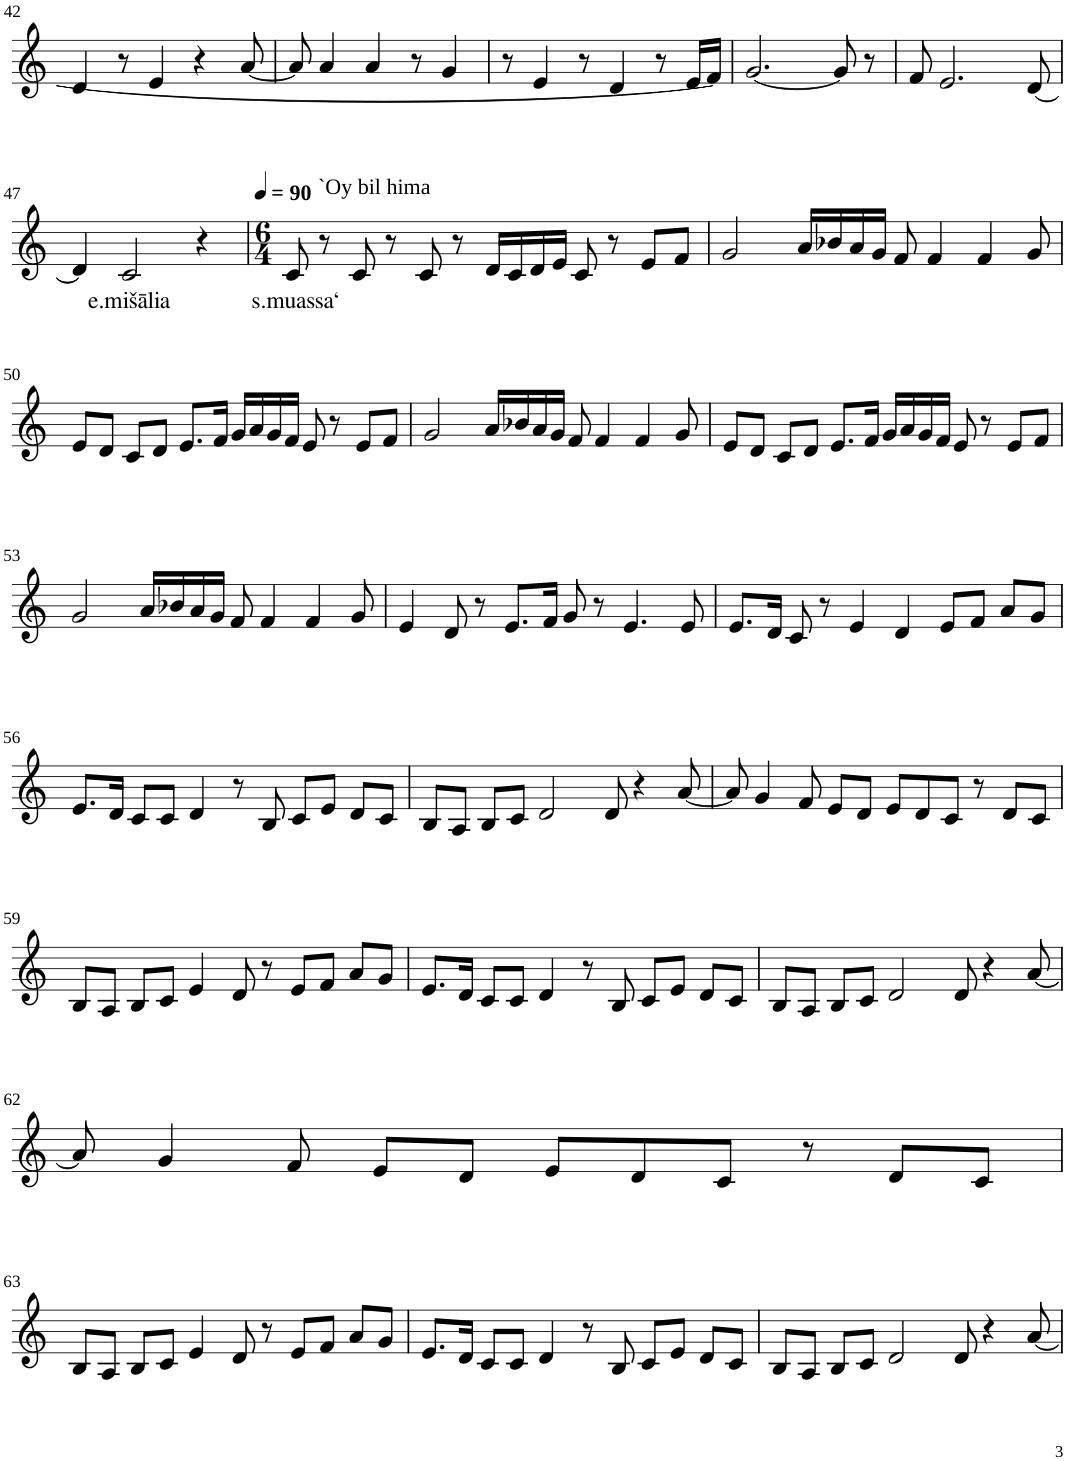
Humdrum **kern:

**kern	**text
*part1	*part1
*staff1	*staff1
*I"Violin	*
!!LO:PB:g=z
*clefG2	*
*k[]	*
*M4/4	*
=42	=42
4d/	.
8r	.
4e/	.
4r	.
[8a/	.
=43	=43
8a/]	.
4a/	.
4a/	.
8r	.
4g/	.
=44	=44
8r	.
4e/	.
8r	.
4d/	.
8r	.
16e/LL	.
16f/JJ]	.
=45	=45
[2.g/	.
8g/]	.
8r	.
=46	=46
8f/	.
2.e/	.
[8d/	.
!!LO:LB:g=z
=47	=47
4d/]	.
!	!LO:LY:b
2c/	e.mišālia
4r	.
=48	=48
*M6/4	*
*MM90	*
!	!LO:LY:b
8c/	s.muassa‘
!LO:TX:a:t=`Oy bil hima	!
8r	.
8c/	.
8r	.
8c/	.
8r	.
16d/LL	.
16c/	.
16d/	.
16e/JJ	.
8c/	.
8r	.
8e/L	.
8f/J	.
=49	=49
2g/	.
16a/LL	.
16b-X/	.
16a/	.
16g/JJ	.
8f/	.
4f/	.
4f/	.
8g/	.
!!LO:LB:g=z
=50	=50
8e/L	.
8d/J	.
8c/L	.
8d/J	.
8.e/L	.
16f/Jk	.
16g/LL	.
16a/	.
16g/	.
16f/JJ	.
8e/	.
8r	.
8e/L	.
8f/J	.
=51	=51
2g/	.
16a/LL	.
16b-X/	.
16a/	.
16g/JJ	.
8f/	.
4f/	.
4f/	.
8g/	.
=52	=52
8e/L	.
8d/J	.
8c/L	.
8d/J	.
8.e/L	.
16f/Jk	.
16g/LL	.
16a/	.
16g/	.
16f/JJ	.
8e/	.
8r	.
8e/L	.
8f/J	.
!!LO:LB:g=z
=53	=53
2g/	.
16a/LL	.
16b-X/	.
16a/	.
16g/JJ	.
8f/	.
4f/	.
4f/	.
8g/	.
=54	=54
4e/	.
8d/	.
8r	.
8.e/L	.
16f/Jk	.
8g/	.
8r	.
4.e/	.
8e/	.
=55	=55
8.e/L	.
16d/Jk	.
8c/	.
8r	.
4e/	.
4d/	.
8e/L	.
8f/J	.
8a/L	.
8g/J	.
!!LO:LB:g=z
=56	=56
8.e/L	.
16d/Jk	.
8c/L	.
8c/J	.
4d/	.
8r	.
8B/	.
8c/L	.
8e/J	.
8d/L	.
8c/J	.
=57	=57
8B/L	.
8A/J	.
8B/L	.
8c/J	.
2d/	.
8d/	.
4r	.
[8a/	.
=58	=58
8a/]	.
4g/	.
8f/	.
8e/L	.
8d/J	.
8e/L	.
8d/	.
8c/J	.
8r	.
8d/L	.
8c/J	.
!!LO:LB:g=z
=59	=59
8B/L	.
8A/J	.
8B/L	.
8c/J	.
4e/	.
8d/	.
8r	.
8e/L	.
8f/J	.
8a/L	.
8g/J	.
=60	=60
8.e/L	.
16d/Jk	.
8c/L	.
8c/J	.
4d/	.
8r	.
8B/	.
8c/L	.
8e/J	.
8d/L	.
8c/J	.
=61	=61
8B/L	.
8A/J	.
8B/L	.
8c/J	.
2d/	.
8d/	.
4r	.
[8a/	.
!!LO:LB:g=z
=62	=62
8a/]	.
4g/	.
8f/	.
8e/L	.
8d/J	.
8e/L	.
8d/	.
8c/J	.
8r	.
8d/L	.
8c/J	.
!!LO:LB:g=z
=63	=63
8B/L	.
8A/J	.
8B/L	.
8c/J	.
4e/	.
8d/	.
8r	.
8e/L	.
8f/J	.
8a/L	.
8g/J	.
=64	=64
8.e/L	.
16d/Jk	.
8c/L	.
8c/J	.
4d/	.
8r	.
8B/	.
8c/L	.
8e/J	.
8d/L	.
8c/J	.
=65	=65
8B/L	.
8A/J	.
8B/L	.
8c/J	.
2d/	.
8d/	.
4r	.
[8a/	.
=	=
*-	*-
